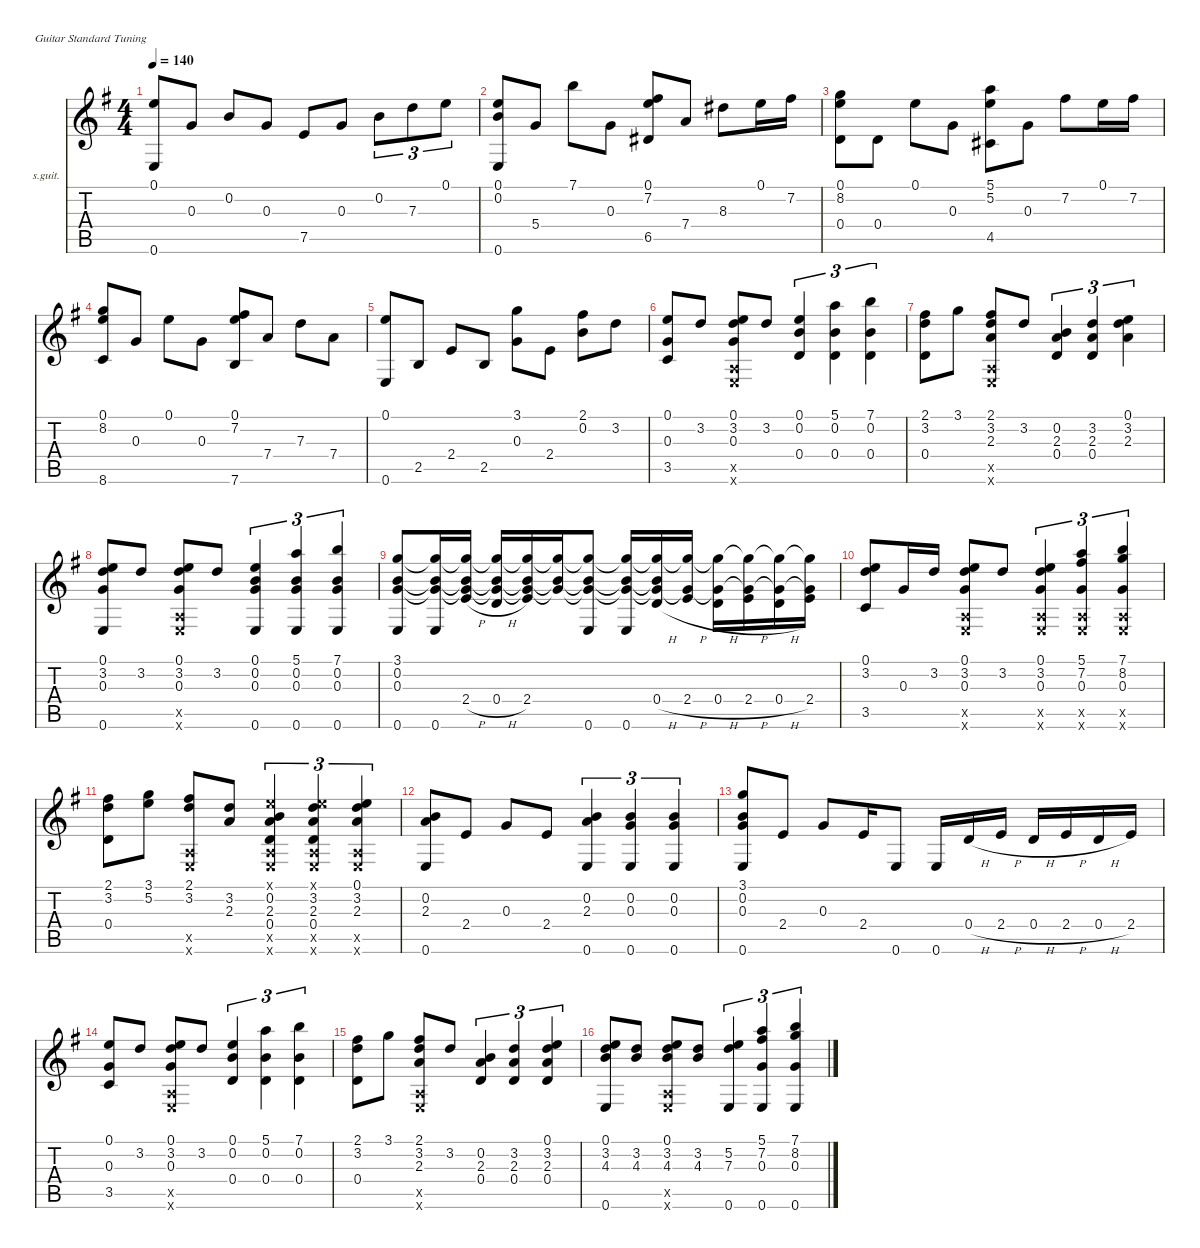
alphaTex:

\defaultSystemsLayout 4
\hideDynamics
\bracketExtendMode nobrackets
\firstSystemTrackNameOrientation horizontal
\otherSystemsTrackNameOrientation horizontal
\track ("Steel Guitar" "s.guit.") {instrument acousticguitarsteel}
\staff {score tabs}
\tuning (E4 B3 G3 D3 A2 E2)
\ts (4 4)
\tempo 140
\clef g2
\ks eminor
(0.6 0.1).8{dy mf} 0.3.8 0.2.8 0.3.8 7.5.8 0.3.8 0.2.8{tu (3 2)} 7.3.8{tu (3 2)} 0.1.8{tu (3 2)} |
(0.1 0.6 0.2).8 5.4.8 7.1.8 0.3.8 (7.2 6.5 0.1).8 7.4.8 8.3.8 0.1.16 7.2.16 |
(8.2 0.4 0.1).8 0.4.8 0.1.8 0.3.8 (4.5 5.1 5.2).8 0.3.8 7.2.8 0.1.16 7.2.16 |
(8.2 8.6 0.1).8 0.3.8 0.1.8 0.3.8 (7.2 7.6 0.1).8 7.4.8 7.3.8 7.4.8 |
(0.1 0.6).8 2.5.8 2.4.8 2.5.8 (0.3 3.1).8 2.4.8 (0.2 2.1).8 3.2.8 |
(0.1 3.5 0.3).8 3.2.8 (0.1 3.2 0.3 0.6{x} 0.5{x}).8 3.2.8 (0.1 0.2 0.4).4{tu (3 2)} (5.1 0.2 0.4).4{tu (3 2)} (7.1 0.2 0.4).4{tu (3 2)} |
(2.1 0.4 3.2).8 3.1.8 (2.1 3.2 2.3 0.6{x} 0.5{x}).8 3.2.8 (0.2 2.3 0.4).4{tu (3 2)} (3.2 2.3 0.4).4{tu (3 2)} (0.1 3.2 2.3).4{tu (3 2)} |
(0.1 0.6 3.2 0.3).8 3.2.8 (0.1 3.2 0.3 0.6{x} 0.5{x}).8 3.2.8 (0.1 0.2 0.3 0.6).4{tu (3 2)} (5.1 0.2 0.3 0.6).4{tu (3 2)} (7.1 0.2 0.3 0.6).4{tu (3 2)} |
(3.1 0.6 0.2 0.3).8 (0.6 3.1{t} 0.2{t} 0.3{t}).16 (2.4{h} 3.1{t} 0.2{t} 0.3{t}).16 (0.4{h} 3.1{t} 0.2{t} 0.3{t}).16 (2.4 3.1{t} 0.2{t} 0.3{t}).16 (3.1{t} 0.2{t} 0.3{t}).16 (0.6 3.1{t} 0.2{t} 0.3{t}).8 (0.6 3.1{t} 0.2{t} 0.3{t}).16 (0.4{h} 3.1{t} 0.2{t} 0.3{t}).16 (2.4{h} 3.1{t} 0.3{t}).16 (0.4{h} 3.1{t} 0.3{t}).16 (2.4{h} 3.1{t} 0.3{t}).16 (0.4{h} 3.1{t} 0.3{t}).16 (2.4 3.1{t} 0.3{t}).16 |
(0.1 3.5 3.2).8 0.3.16 3.2.16 (0.1 3.2 0.3 0.6{x} 0.5{x}).8 3.2.8 (0.1 3.2 0.6{x} 0.3 0.5{x}).4{tu (3 2)} (5.1 7.2 0.3 0.6{x} 0.5{x}).4{tu (3 2)} (7.1 8.2 0.3 0.6{x} 0.5{x}).4{tu (3 2)} |
(2.1 0.4 3.2).8 (3.1 5.2).8 (2.1 3.2 0.6{x} 0.5{x}).8 (3.2 2.3).8 (0.2 2.3 0.4 0.6{x} 0.5{x} 0.1{x}).4{tu (3 2)} (3.2 2.3 0.4 0.6{x} 0.5{x} 0.1{x}).4{tu (3 2)} (0.1 3.2 2.3 0.6{x} 0.5{x}).4{tu (3 2)} |
(0.2 2.3 0.6).8 2.4.8 0.3.8 2.4.8 (0.2 2.3 0.6).4{tu (3 2)} (0.3 0.6 0.2).4{tu (3 2)} (0.3 0.6 0.2).4{tu (3 2)} |
(3.1 0.6 0.2 0.3).8 2.4.8 0.3.8 2.4.16 0.6.8 0.6.16 0.4{h}.16 2.4{h}.16 0.4{h}.16 2.4{h}.16 0.4{h}.16 2.4.16 |
(0.1 3.5 0.3).8 3.2.8 (0.1 3.2 0.3 0.6{x} 0.5{x}).8 3.2.8 (0.1 0.2 0.4).4{tu (3 2)} (5.1 0.2 0.4).4{tu (3 2)} (7.1 0.2 0.4).4{tu (3 2)} |
(2.1 0.4 3.2).8 3.1.8 (2.1 3.2 2.3 0.6{x} 0.5{x}).8 3.2.8 (0.2 2.3 0.4).4{tu (3 2)} (3.2 2.3 0.4).4{tu (3 2)} (0.1 3.2 2.3 0.4).4{tu (3 2)} |
(0.1 0.6 3.2 4.3).8 (3.2 4.3).8 (0.1 3.2 4.3 0.6{x} 0.5{x}).8 (3.2 4.3).8 (5.2 7.3 0.6).4{tu (3 2)} (5.1 7.2 0.3 0.6).4{tu (3 2)} (7.1 8.2 0.3 0.6).4{tu (3 2)}
